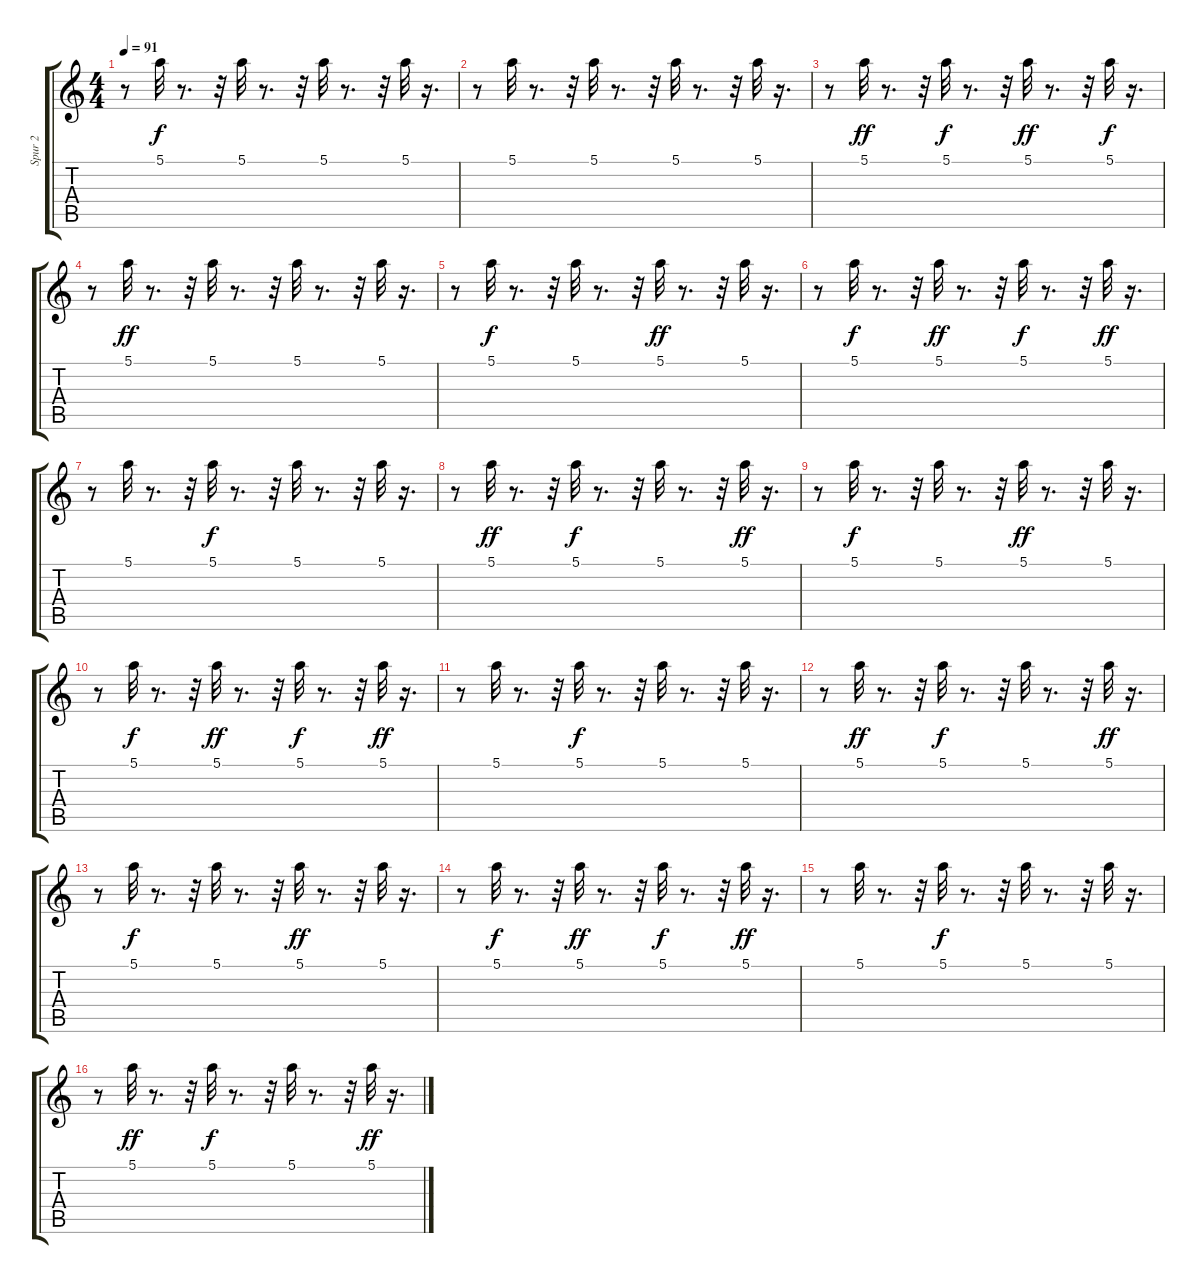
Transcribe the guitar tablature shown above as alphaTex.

\track ("Spur 2" "Spur 2") {instrument electricbasspick}
\staff {score tabs}
\tuning (E4 B3 G3 D3 A2 E2) {hide}
\ts (4 4)
\tempo 91
\clef g2
\ks c
r.8{dy ff} 5.1.32{dy f} r.8{d} r.32 5.1.32 r.8{d} r.32 5.1.32 r.8{d} r.32 5.1.32 r.16{d} |
r.8 5.1.32 r.8{d} r.32 5.1.32 r.8{d} r.32 5.1.32 r.8{d} r.32 5.1.32 r.16{d} |
r.8 5.1.32{dy ff} r.8{d} r.32 5.1.32{dy f} r.8{d} r.32 5.1.32{dy ff} r.8{d} r.32 5.1.32{dy f} r.16{d} |
r.8 5.1.32{dy ff} r.8{d} r.32 5.1.32 r.8{d} r.32 5.1.32 r.8{d} r.32 5.1.32 r.16{d} |
r.8 5.1.32{dy f} r.8{d} r.32 5.1.32 r.8{d} r.32 5.1.32{dy ff} r.8{d} r.32 5.1.32 r.16{d} |
r.8 5.1.32{dy f} r.8{d} r.32 5.1.32{dy ff} r.8{d} r.32 5.1.32{dy f} r.8{d} r.32 5.1.32{dy ff} r.16{d} |
r.8 5.1.32 r.8{d} r.32 5.1.32{dy f} r.8{d} r.32 5.1.32 r.8{d} r.32 5.1.32 r.16{d} |
r.8 5.1.32{dy ff} r.8{d} r.32 5.1.32{dy f} r.8{d} r.32 5.1.32 r.8{d} r.32 5.1.32{dy ff} r.16{d} |
r.8 5.1.32{dy f} r.8{d} r.32 5.1.32 r.8{d} r.32 5.1.32{dy ff} r.8{d} r.32 5.1.32 r.16{d} |
r.8 5.1.32{dy f} r.8{d} r.32 5.1.32{dy ff} r.8{d} r.32 5.1.32{dy f} r.8{d} r.32 5.1.32{dy ff} r.16{d} |
r.8 5.1.32 r.8{d} r.32 5.1.32{dy f} r.8{d} r.32 5.1.32 r.8{d} r.32 5.1.32 r.16{d} |
r.8 5.1.32{dy ff} r.8{d} r.32 5.1.32{dy f} r.8{d} r.32 5.1.32 r.8{d} r.32 5.1.32{dy ff} r.16{d} |
r.8 5.1.32{dy f} r.8{d} r.32 5.1.32 r.8{d} r.32 5.1.32{dy ff} r.8{d} r.32 5.1.32 r.16{d} |
r.8 5.1.32{dy f} r.8{d} r.32 5.1.32{dy ff} r.8{d} r.32 5.1.32{dy f} r.8{d} r.32 5.1.32{dy ff} r.16{d} |
r.8 5.1.32 r.8{d} r.32 5.1.32{dy f} r.8{d} r.32 5.1.32 r.8{d} r.32 5.1.32 r.16{d} |
r.8 5.1.32{dy ff} r.8{d} r.32 5.1.32{dy f} r.8{d} r.32 5.1.32 r.8{d} r.32 5.1.32{dy ff} r.16{d}
